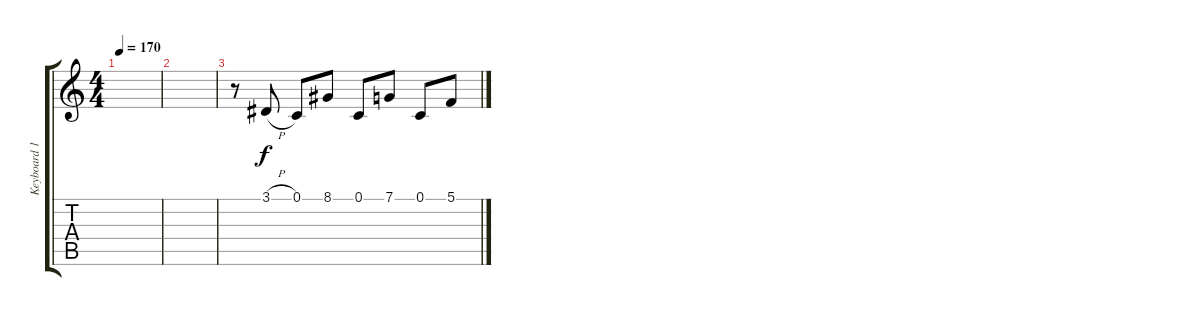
\track ("Keyboard 1" "Keyboard 1") {instrument stringensemble1}
\staff {score tabs}
\tuning (C4 G3 Eb3 Bb2 F2 C2) {hide}
\ts (4 4)
\tempo 170
\clef g2
\ks c
|
|
r.8 3.1{h}.8 0.1.8 8.1.8 0.1.8 7.1.8 0.1.8 5.1.8
